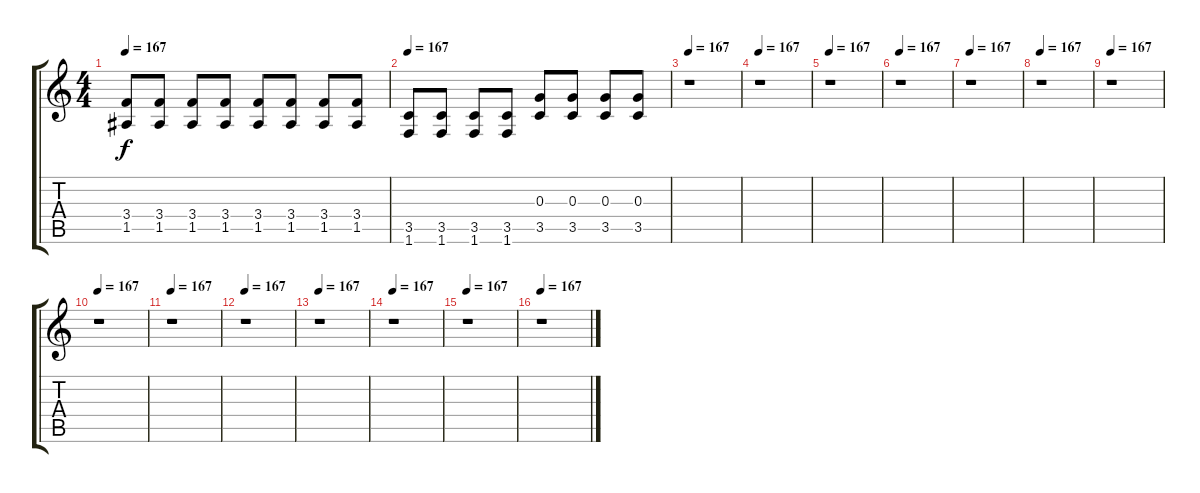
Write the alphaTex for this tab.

\track "" {instrument electricguitarclean}
\staff {score tabs}
\tuning (E4 B3 G3 D3 A2 E2) {hide}
\ts (4 4)
\tempo 167
\clef g2
\ks c
(3.4 1.5).8{dy f} (3.4 1.5).8 (3.4 1.5).8 (3.4 1.5).8 (3.4 1.5).8 (3.4 1.5).8 (3.4 1.5).8 (3.4 1.5).8 |
\tempo 167
(3.5 1.6).8 (3.5 1.6).8 (3.5 1.6).8 (3.5 1.6).8 (0.3 3.5).8 (0.3 3.5).8 (0.3 3.5).8 (0.3 3.5).8 |
\tempo 167
r.1 |
\tempo 167
r.1 |
\tempo 167
r.1 |
\tempo 167
r.1 |
\tempo 167
r.1 |
\tempo 167
r.1 |
\tempo 167
r.1 |
\tempo 167
r.1 |
\tempo 167
r.1 |
\tempo 167
r.1 |
\tempo 167
r.1 |
\tempo 167
r.1 |
\tempo 167
r.1 |
\tempo 167
r.1
